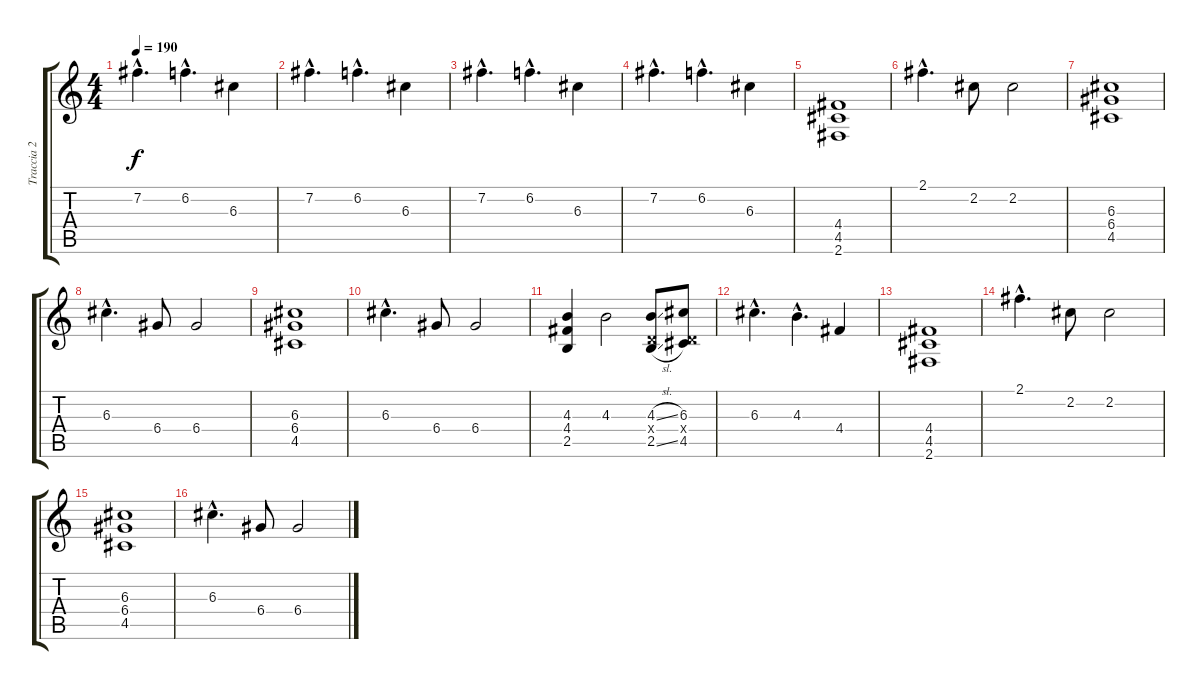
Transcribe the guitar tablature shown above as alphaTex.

\track ("Traccia 2" "Traccia 2") {instrument distortionguitar}
\staff {score tabs}
\tuning (E4 B3 G3 D3 A2 E2) {hide}
\ts (4 4)
\tempo 190
\clef g2
\ks c
7.2{hac}.4{d dy f} 6.2{hac}.4{d} 6.3.4 |
7.2{hac}.4{d} 6.2{hac}.4{d} 6.3.4 |
7.2{hac}.4{d} 6.2{hac}.4{d} 6.3.4 |
7.2{hac}.4{d} 6.2{hac}.4{d} 6.3.4 |
(4.4 4.5 2.6).1 |
2.1{hac}.4{d} 2.2.8 2.2.2 |
(6.3 6.4 4.5).1 |
6.3{hac}.4{d} 6.4.8 6.4.2 |
(6.3 6.4 4.5).1 |
6.3{hac}.4{d} 6.4.8 6.4.2 |
(4.3 4.4 2.5).4 4.3.2 (4.3{sl} 0.4{x} 2.5{sl}).8 (6.3 0.4{x} 4.5).8 |
6.3{hac}.4{d} 4.3{hac}.4{d} 4.4.4 |
(4.4 4.5 2.6).1 |
2.1{hac}.4{d} 2.2.8 2.2.2 |
(6.3 6.4 4.5).1 |
6.3{hac}.4{d} 6.4.8 6.4.2
